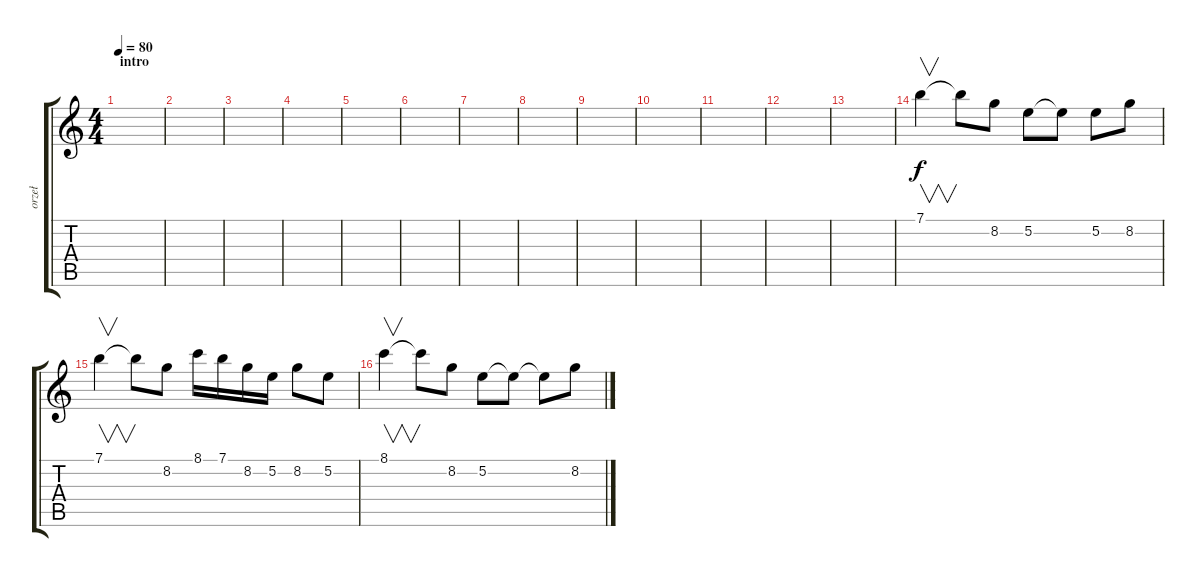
\track ("orzeł" "orzeł") {instrument overdrivenguitar}
\staff {score tabs}
\tuning (E4 B3 G3 D3 A2 E2) {hide}
\ts (4 4)
\section ("" "intro")
\tempo 80
\clef g2
\ks c
|
|
|
|
|
|
|
|
|
|
|
|
|
7.1.4{v} 7.1{t}.8 8.2.8 5.2.8 5.2{t}.8 5.2.8 8.2.8 |
7.1.4{v} 7.1{t}.8 8.2.8 8.1.16 7.1.16 8.2.16 5.2.16 8.2.8 5.2.8 |
8.1.4{v} 8.1{t}.8 8.2.8 5.2.8 5.2{t}.8 5.2{t}.8 8.2.8
